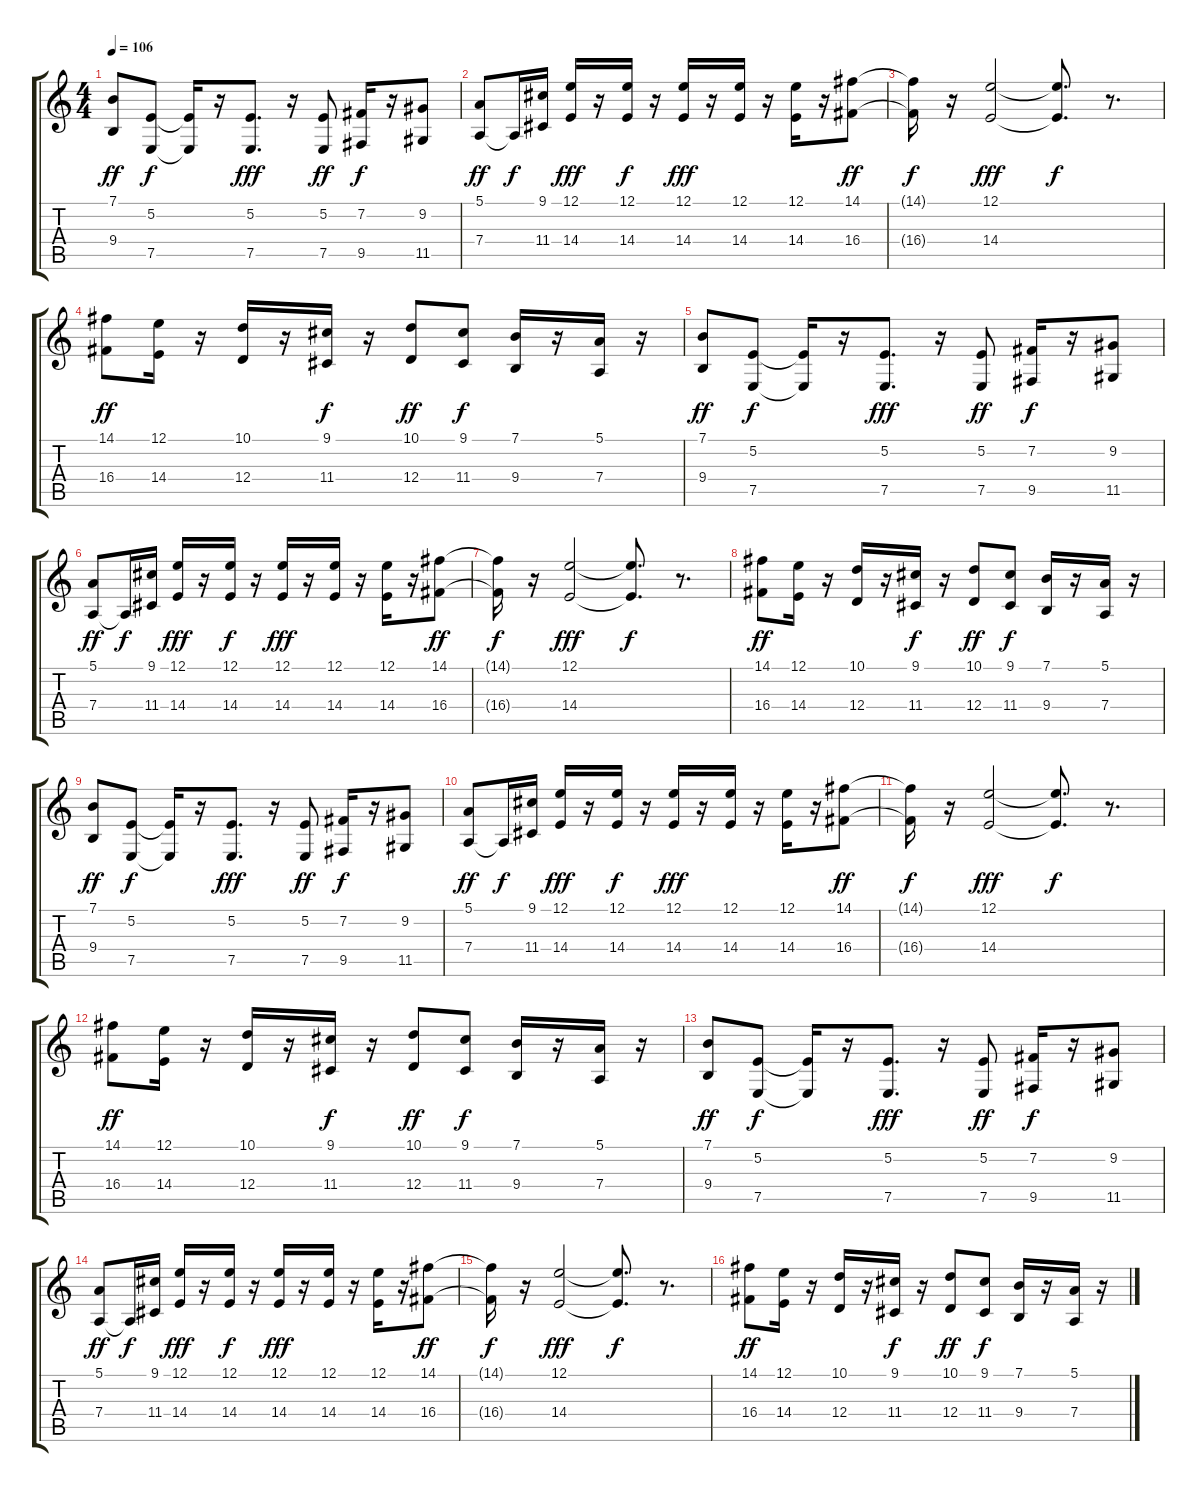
\track "" {instrument brasssection}
\staff {score tabs}
\tuning (E4 B3 G3 D3 A2 E2) {hide}
\ts (4 4)
\tempo 106
\clef g2
\ks c
(7.1 9.4).8{dy ff} (5.2 7.5).8{dy f} (5.2{t} 7.5{t}).16 r.16 (5.2 7.5).8{d dy fff} r.16 (5.2 7.5).8{dy ff} (7.2 9.5).16{dy f} r.16 (9.2 11.5).8 |
(5.1 7.4).8{dy ff} 7.4{t}.16{dy f} (9.1 11.4).16{volume 10} (12.1 14.4).16{dy fff} r.16 (12.1 14.4).16{dy f} r.16 (12.1 14.4).16{dy fff} r.16 (12.1 14.4).16 r.16 (12.1 14.4).16 r.16 (14.1 16.4).8{dy ff} |
(14.1{t} 16.4{t}).16{dy f} r.16 (12.1 14.4).2{dy fff} (12.1{t} 14.4{t}).8{d dy f} r.8{d} |
(14.1 16.4).8{dy ff} (12.1 14.4).16 r.16 (10.1 12.4).16 r.16 (9.1 11.4).16{dy f} r.16 (10.1 12.4).8{dy ff} (9.1 11.4).8{dy f} (7.1 9.4).16 r.16 (5.1 7.4).16 r.16 |
(7.1 9.4).8{dy ff} (5.2 7.5).8{dy f} (5.2{t} 7.5{t}).16 r.16 (5.2 7.5).8{d dy fff} r.16 (5.2 7.5).8{dy ff} (7.2 9.5).16{dy f} r.16 (9.2 11.5).8 |
(5.1 7.4).8{dy ff} 7.4{t}.16{dy f} (9.1 11.4).16{volume 11} (12.1 14.4).16{dy fff} r.16 (12.1 14.4).16{dy f} r.16 (12.1 14.4).16{dy fff} r.16 (12.1 14.4).16 r.16 (12.1 14.4).16 r.16 (14.1 16.4).8{dy ff} |
(14.1{t} 16.4{t}).16{dy f} r.16 (12.1 14.4).2{dy fff} (12.1{t} 14.4{t}).8{d dy f} r.8{d} |
(14.1 16.4).8{dy ff} (12.1 14.4).16 r.16 (10.1 12.4).16 r.16 (9.1 11.4).16{dy f} r.16 (10.1 12.4).8{dy ff} (9.1 11.4).8{dy f} (7.1 9.4).16 r.16 (5.1 7.4).16 r.16 |
(7.1 9.4).8{dy ff} (5.2 7.5).8{dy f} (5.2{t} 7.5{t}).16 r.16 (5.2 7.5).8{d dy fff} r.16 (5.2 7.5).8{dy ff} (7.2 9.5).16{dy f} r.16 (9.2 11.5).8 |
(5.1 7.4).8{dy ff} 7.4{t}.16{dy f} (9.1 11.4).16{volume 12} (12.1 14.4).16{dy fff} r.16 (12.1 14.4).16{dy f} r.16 (12.1 14.4).16{dy fff} r.16 (12.1 14.4).16 r.16 (12.1 14.4).16 r.16 (14.1 16.4).8{dy ff} |
(14.1{t} 16.4{t}).16{dy f} r.16 (12.1 14.4).2{dy fff} (12.1{t} 14.4{t}).8{d dy f} r.8{d} |
(14.1 16.4).8{dy ff} (12.1 14.4).16 r.16 (10.1 12.4).16 r.16 (9.1 11.4).16{dy f} r.16 (10.1 12.4).8{dy ff} (9.1 11.4).8{dy f} (7.1 9.4).16 r.16 (5.1 7.4).16 r.16 |
(7.1 9.4).8{dy ff} (5.2 7.5).8{dy f} (5.2{t} 7.5{t}).16 r.16 (5.2 7.5).8{d dy fff} r.16 (5.2 7.5).8{dy ff} (7.2 9.5).16{dy f} r.16 (9.2 11.5).8 |
(5.1 7.4).8{dy ff} 7.4{t}.16{dy f} (9.1 11.4).16{volume 12} (12.1 14.4).16{dy fff} r.16 (12.1 14.4).16{dy f} r.16 (12.1 14.4).16{dy fff} r.16 (12.1 14.4).16 r.16 (12.1 14.4).16 r.16 (14.1 16.4).8{dy ff} |
(14.1{t} 16.4{t}).16{dy f} r.16 (12.1 14.4).2{dy fff} (12.1{t} 14.4{t}).8{d dy f} r.8{d} |
(14.1 16.4).8{dy ff} (12.1 14.4).16 r.16 (10.1 12.4).16 r.16 (9.1 11.4).16{dy f} r.16 (10.1 12.4).8{dy ff} (9.1 11.4).8{dy f} (7.1 9.4).16 r.16 (5.1 7.4).16 r.16
